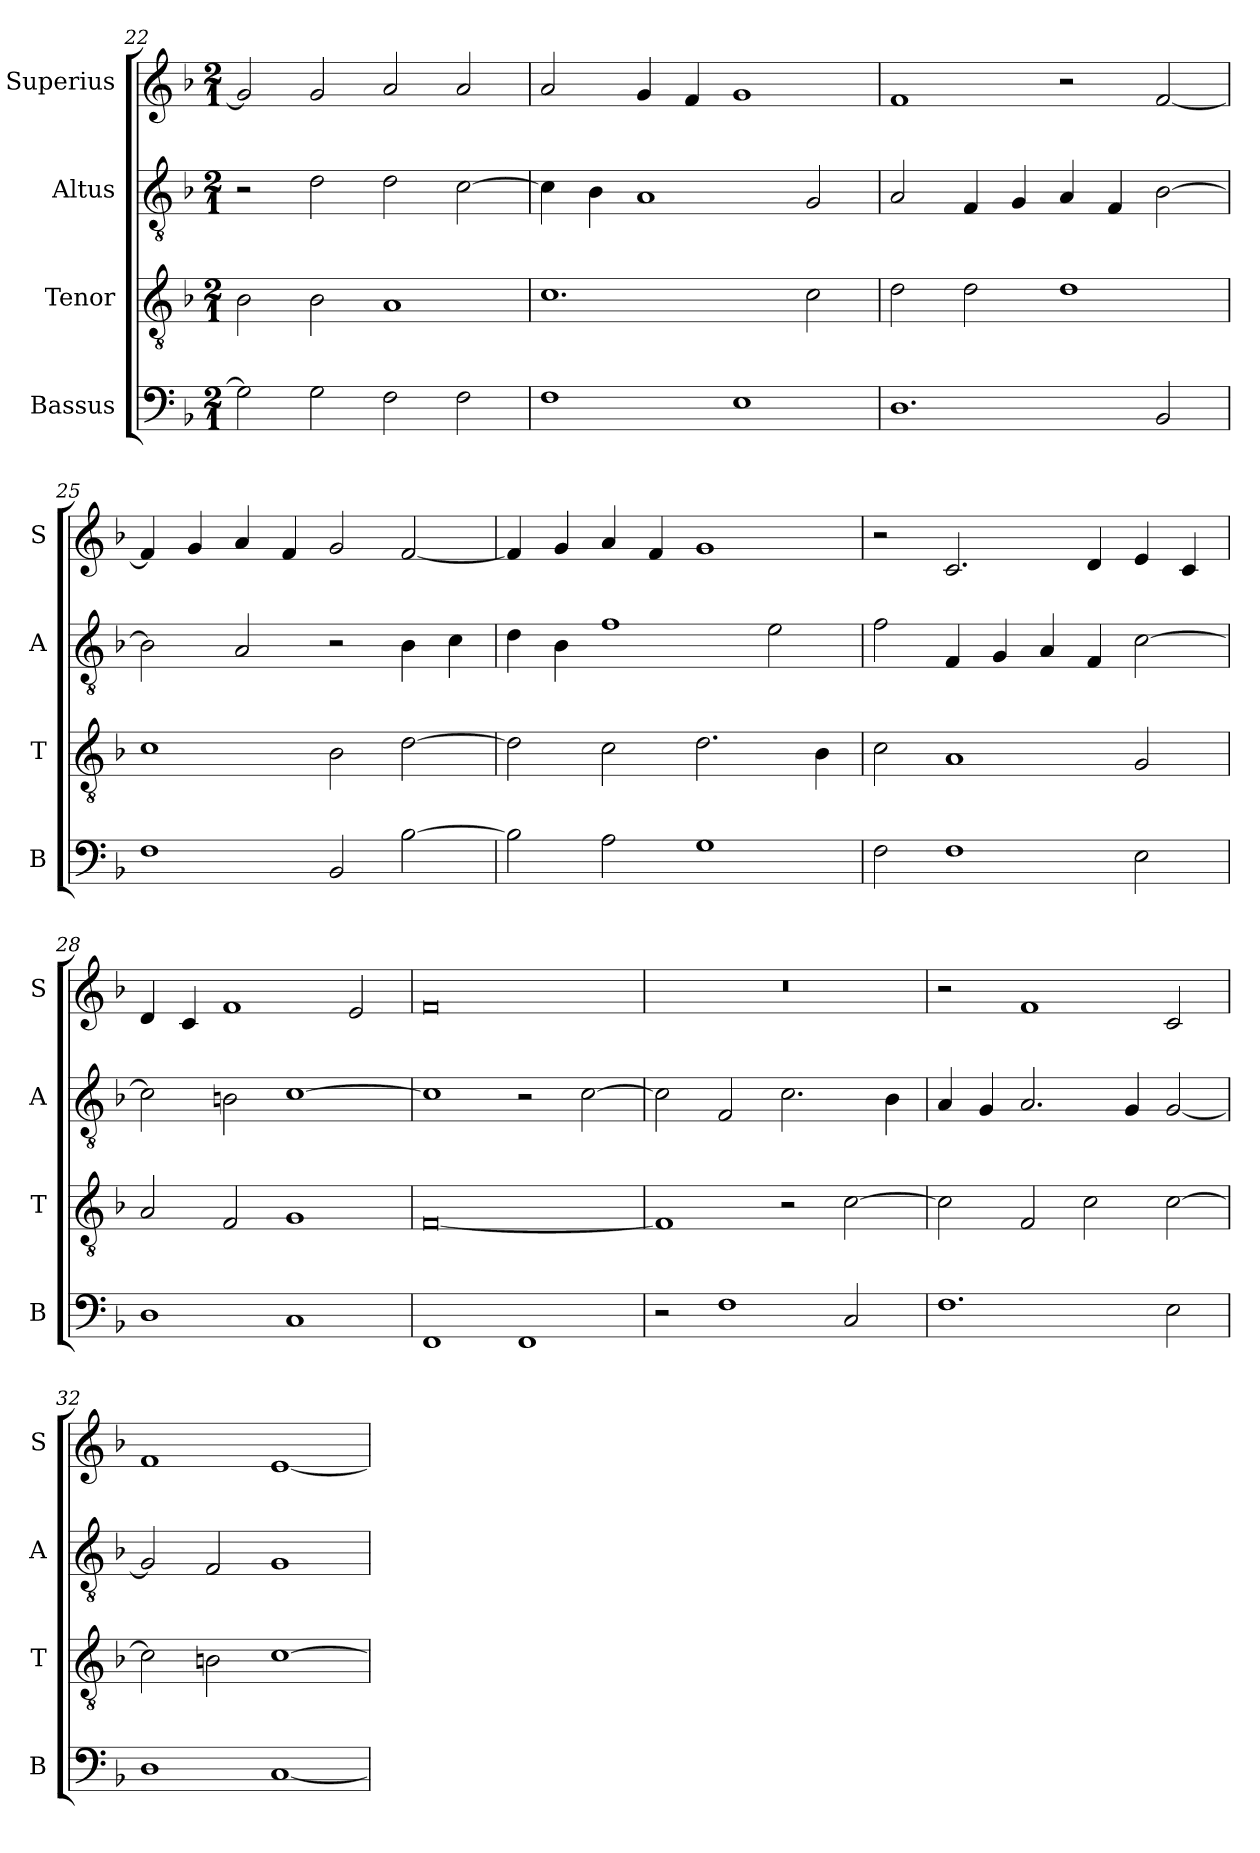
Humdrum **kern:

**kern	**kern	**kern	**kern
*part4	*part3	*part2	*part1
*staff4	*staff3	*staff2	*staff1
*I"Bassus	*I"Tenor	*I"Altus	*I"Superius
*I'B	*I'T	*I'A	*I'S
*clefF4	*clefGv2	*clefGv2	*clefG2
*k[b-]	*k[b-]	*k[b-]	*k[b-]
*F:	*F:	*F:	*F:
*M2/1	*M2/1	*M2/1	*M2/1
=22	=22	=22	=22
2G]	2B-	2r	2g]
2G	2B-	2d	2g
2F	1A	2d	2a
2F	.	[2c	2a
=23	=23	=23	=23
1F	1.c	4c]	2a
.	.	4B-	.
.	.	1A	4g
.	.	.	4f
1E	.	.	1g
.	2c	2G	.
=24	=24	=24	=24
1.D	2d	2A	1f
.	2d	4F	.
.	.	4G	.
.	1d	4A	2r
.	.	4F	.
2BB-	.	[2B-	[2f
=25	=25	=25	=25
1F	1c	2B-]	4f]
.	.	.	4g
.	.	2A	4a
.	.	.	4f
2BB-	2B-	2r	2g
[2B-	[2d	4B-	[2f
.	.	4c	.
=26	=26	=26	=26
2B-]	2d]	4d	4f]
.	.	4B-	4g
2A	2c	1f	4a
.	.	.	4f
1G	2.d	.	1g
.	.	2e	.
.	4B-	.	.
=27	=27	=27	=27
2F	2c	2f	2r
1F	1A	4F	2.c
.	.	4G	.
.	.	4A	.
.	.	4F	4d
2E	2G	[2c	4e
.	.	.	4c
=28	=28	=28	=28
1D	2A	2c]	4d
.	.	.	4c
.	2F	2Bn	1f
1C	1G	[1c	.
.	.	.	2e
=29	=29	=29	=29
1FF	[0F	1c]	0f
1FF	.	2r	.
.	.	[2c	.
=30	=30	=30	=30
2r	1F]	2c]	0r
1F	.	2F	.
.	2r	2.c	.
2C	[2c	.	.
.	.	4B-	.
=31	=31	=31	=31
1.F	2c]	4A	2r
.	.	4G	.
.	2F	2.A	1f
.	2c	.	.
.	.	4G	.
2E	[2c	[2G	2c
=32	=32	=32	=32
1D	2c]	2G]	1f
.	2Bn	2F	.
[1C	[1c	1G	[1e
=	=	=	=
*-	*-	*-	*-
